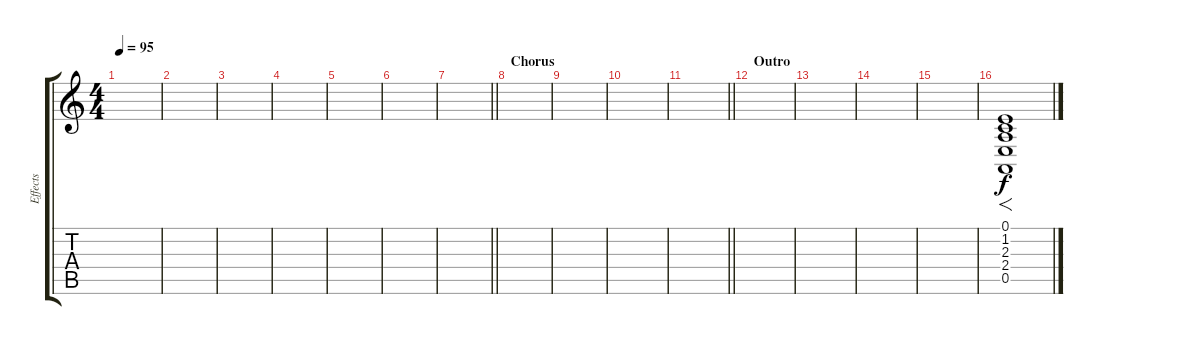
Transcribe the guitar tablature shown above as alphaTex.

\track ("Effects" "Effects") {instrument seashore}
\staff {score tabs}
\tuning (E4 B3 G3 D3 A2 E2) {hide}
\ts (4 4)
\tempo 95
\clef g2
\ks c
|
|
|
|
|
|
\barLineRight lightlight
|
\section ("" "Chorus")
|
|
|
\barLineRight lightlight
|
\section ("" "Outro")
|
|
|
|
(0.1 1.2 2.3 2.4 0.5).1{f}
